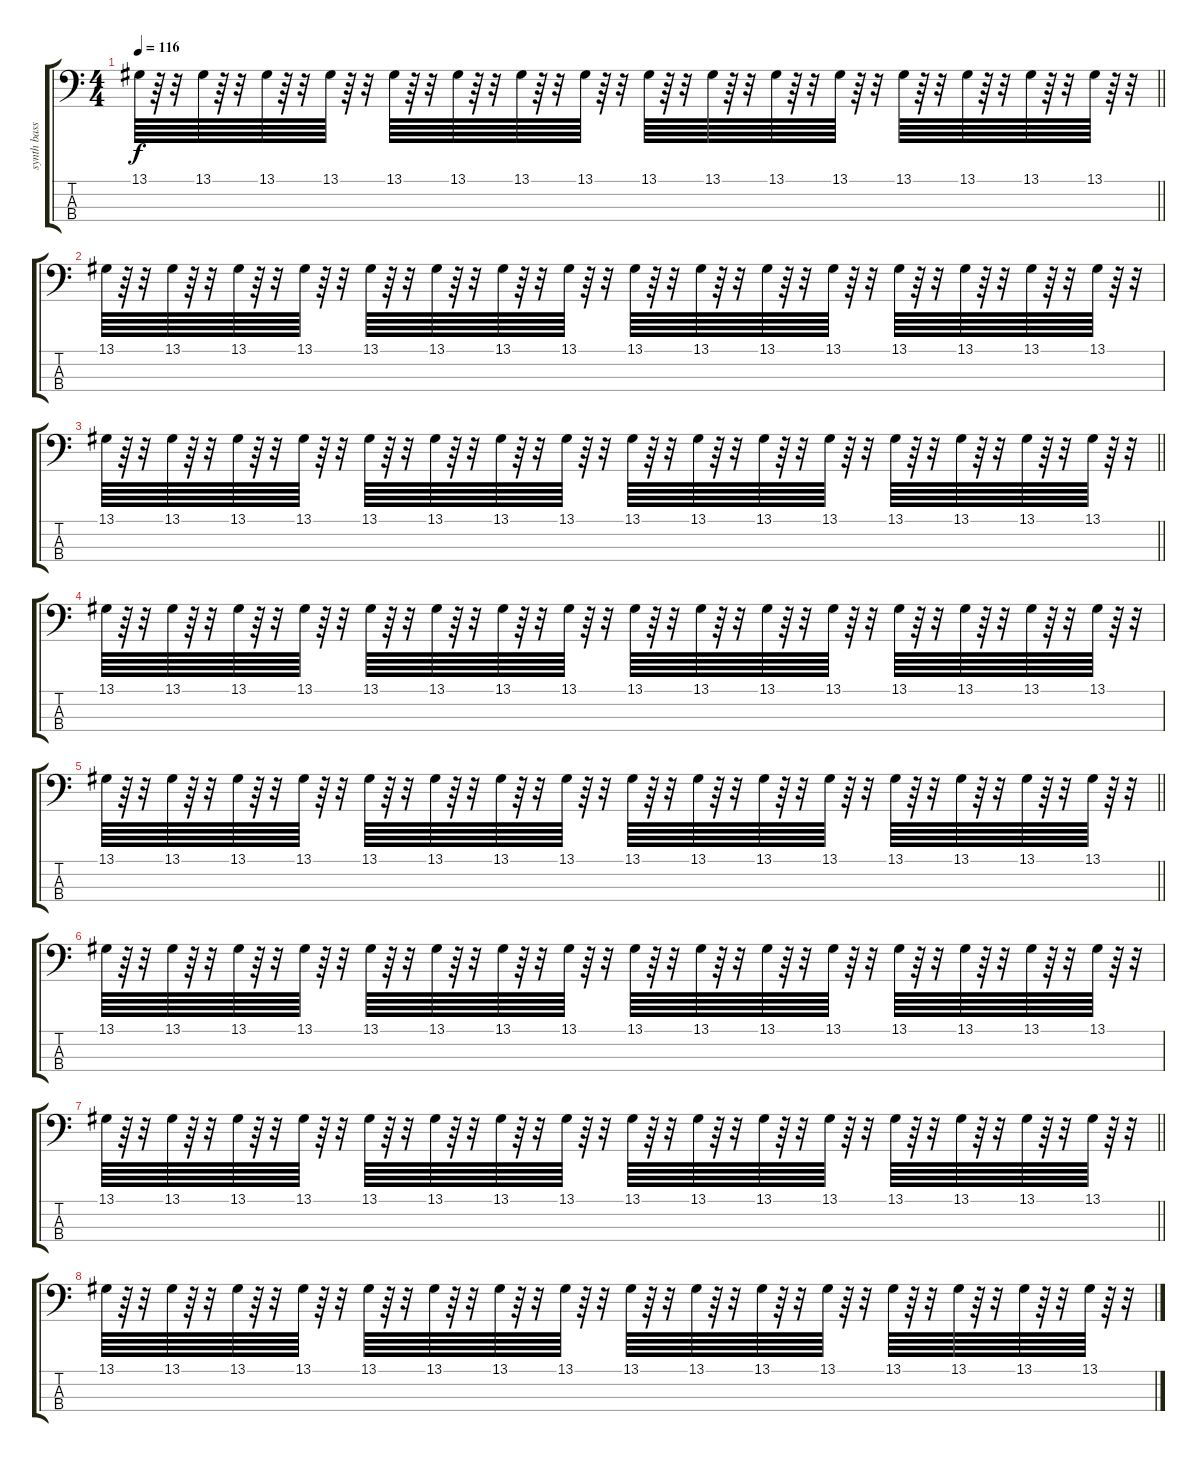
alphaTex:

\track ("synth bass" "synth bass") {instrument lead8bassandlead}
\staff {score tabs}
\tuning (G2 D2 A1 E1) {hide}
\ts (4 4)
\tempo 116
\clef f4
\barLineRight lightlight
\ks c
13.1.64{dy f} r.64 r.32 13.1.64 r.64 r.32 13.1.64 r.64 r.32 13.1.64 r.64 r.32 13.1.64 r.64 r.32 13.1.64 r.64 r.32 13.1.64 r.64 r.32 13.1.64 r.64 r.32 13.1.64 r.64 r.32 13.1.64 r.64 r.32 13.1.64 r.64 r.32 13.1.64 r.64 r.32 13.1.64 r.64 r.32 13.1.64 r.64 r.32 13.1.64 r.64 r.32 13.1.64 r.64 r.32 |
13.1.64 r.64 r.32 13.1.64 r.64 r.32 13.1.64 r.64 r.32 13.1.64 r.64 r.32 13.1.64 r.64 r.32 13.1.64 r.64 r.32 13.1.64 r.64 r.32 13.1.64 r.64 r.32 13.1.64 r.64 r.32 13.1.64 r.64 r.32 13.1.64 r.64 r.32 13.1.64 r.64 r.32 13.1.64 r.64 r.32 13.1.64 r.64 r.32 13.1.64 r.64 r.32 13.1.64 r.64 r.32 |
\barLineRight lightlight
13.1.64 r.64 r.32 13.1.64 r.64 r.32 13.1.64 r.64 r.32 13.1.64 r.64 r.32 13.1.64 r.64 r.32 13.1.64 r.64 r.32 13.1.64 r.64 r.32 13.1.64 r.64 r.32 13.1.64 r.64 r.32 13.1.64 r.64 r.32 13.1.64 r.64 r.32 13.1.64 r.64 r.32 13.1.64 r.64 r.32 13.1.64 r.64 r.32 13.1.64 r.64 r.32 13.1.64 r.64 r.32 |
13.1.64 r.64 r.32 13.1.64 r.64 r.32 13.1.64 r.64 r.32 13.1.64 r.64 r.32 13.1.64 r.64 r.32 13.1.64 r.64 r.32 13.1.64 r.64 r.32 13.1.64 r.64 r.32 13.1.64 r.64 r.32 13.1.64 r.64 r.32 13.1.64 r.64 r.32 13.1.64 r.64 r.32 13.1.64 r.64 r.32 13.1.64 r.64 r.32 13.1.64 r.64 r.32 13.1.64 r.64 r.32 |
\barLineRight lightlight
13.1.64 r.64 r.32 13.1.64 r.64 r.32 13.1.64 r.64 r.32 13.1.64 r.64 r.32 13.1.64 r.64 r.32 13.1.64 r.64 r.32 13.1.64 r.64 r.32 13.1.64 r.64 r.32 13.1.64 r.64 r.32 13.1.64 r.64 r.32 13.1.64 r.64 r.32 13.1.64 r.64 r.32 13.1.64 r.64 r.32 13.1.64 r.64 r.32 13.1.64 r.64 r.32 13.1.64 r.64 r.32 |
13.1.64 r.64 r.32 13.1.64 r.64 r.32 13.1.64 r.64 r.32 13.1.64 r.64 r.32 13.1.64 r.64 r.32 13.1.64 r.64 r.32 13.1.64 r.64 r.32 13.1.64 r.64 r.32 13.1.64 r.64 r.32 13.1.64 r.64 r.32 13.1.64 r.64 r.32 13.1.64 r.64 r.32 13.1.64 r.64 r.32 13.1.64 r.64 r.32 13.1.64 r.64 r.32 13.1.64 r.64 r.32 |
\barLineRight lightlight
13.1.64 r.64 r.32 13.1.64 r.64 r.32 13.1.64 r.64 r.32 13.1.64 r.64 r.32 13.1.64 r.64 r.32 13.1.64 r.64 r.32 13.1.64 r.64 r.32 13.1.64 r.64 r.32 13.1.64 r.64 r.32 13.1.64 r.64 r.32 13.1.64 r.64 r.32 13.1.64 r.64 r.32 13.1.64 r.64 r.32 13.1.64 r.64 r.32 13.1.64 r.64 r.32 13.1.64 r.64 r.32 |
13.1.64 r.64 r.32 13.1.64 r.64 r.32 13.1.64 r.64 r.32 13.1.64 r.64 r.32 13.1.64 r.64 r.32 13.1.64 r.64 r.32 13.1.64 r.64 r.32 13.1.64 r.64 r.32 13.1.64 r.64 r.32 13.1.64 r.64 r.32 13.1.64 r.64 r.32 13.1.64 r.64 r.32 13.1.64 r.64 r.32 13.1.64 r.64 r.32 13.1.64 r.64 r.32 13.1.64 r.64 r.32
